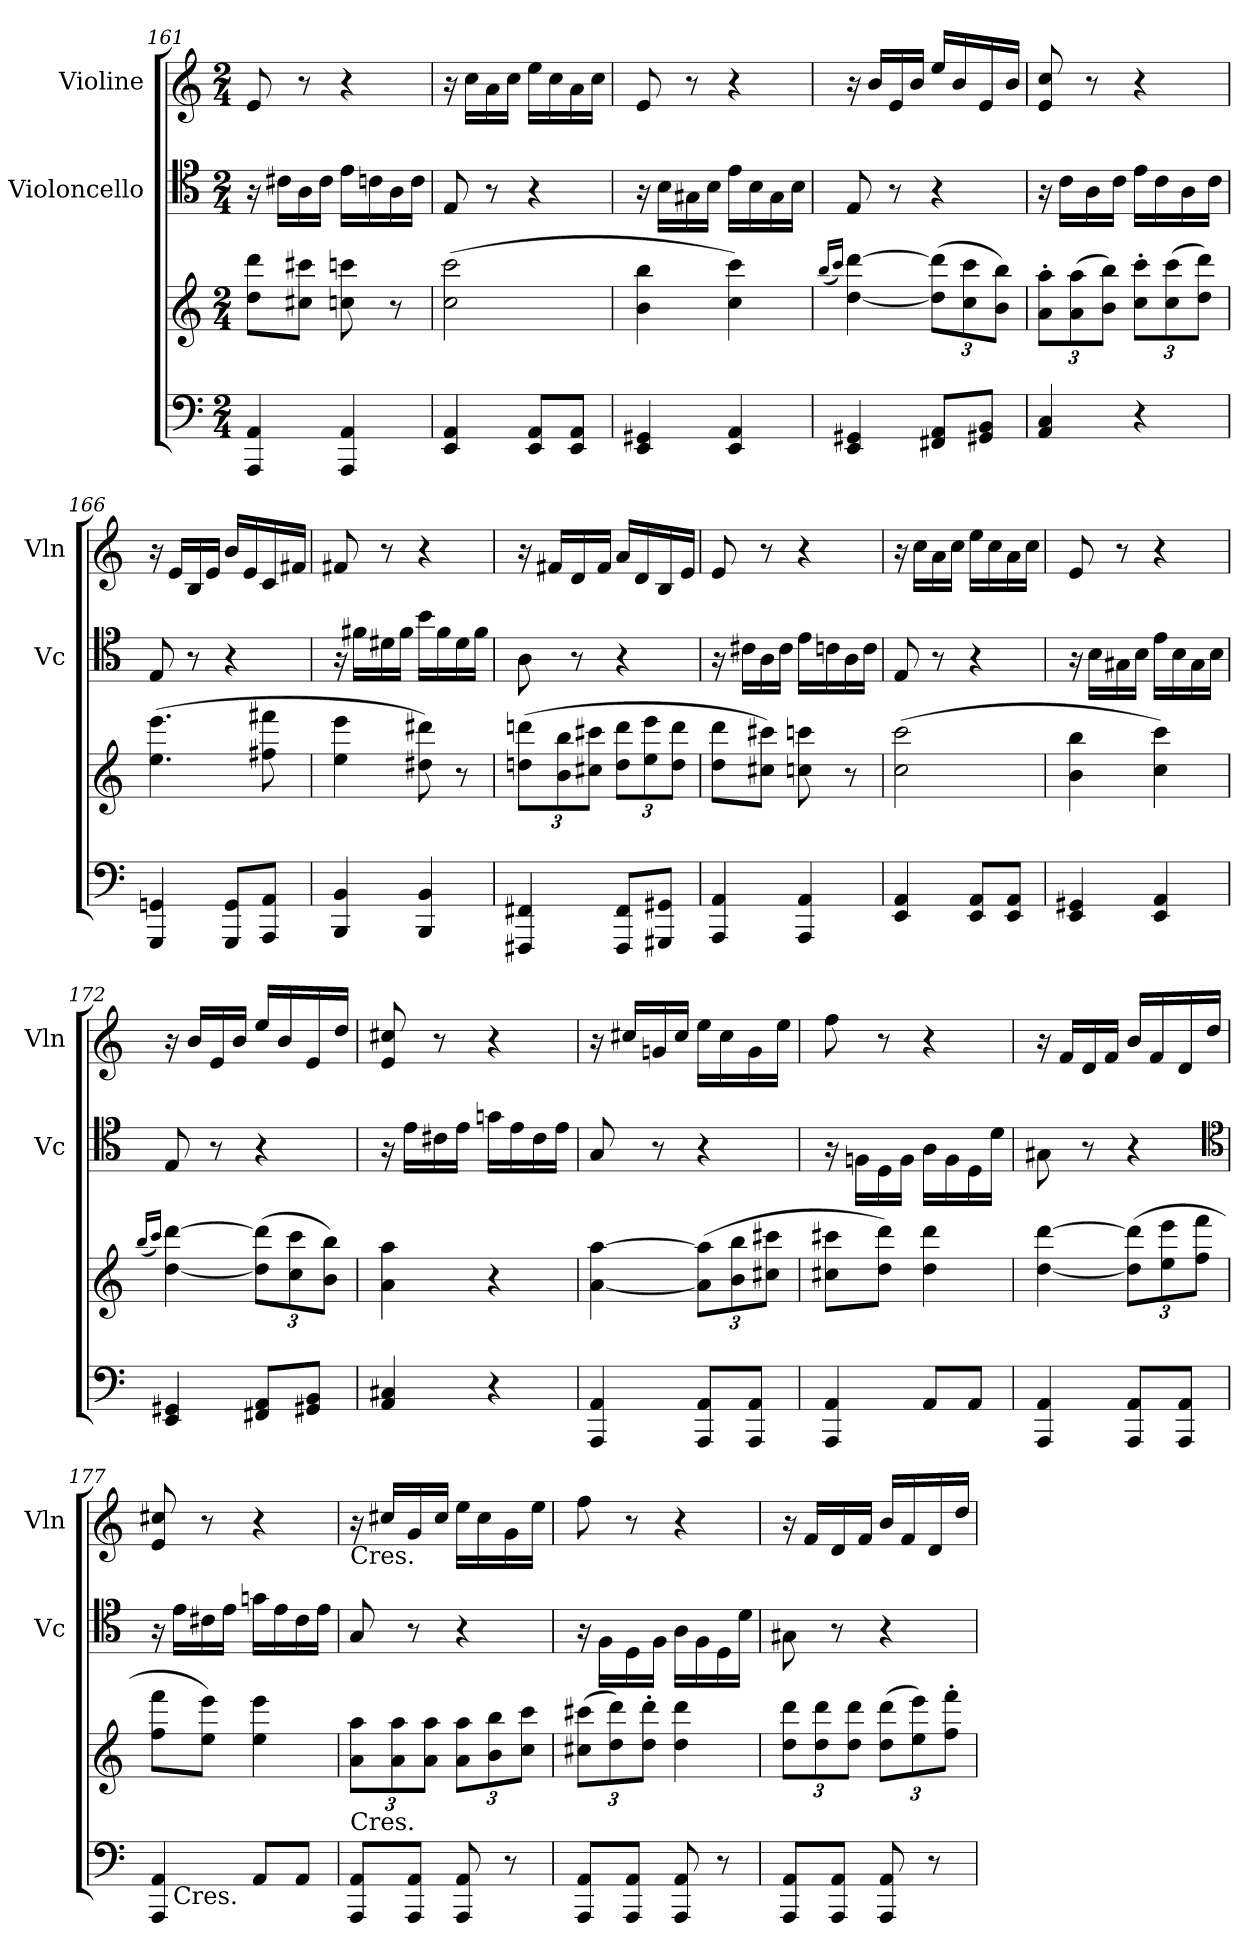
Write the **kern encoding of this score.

**kern	**kern	**kern	**kern
*part3	*part3	*part2	*part1
*staff4	*staff3	*staff2	*staff1
*	*	*I"Violoncello	*I"Violine
*	*	*I'Vc	*I'Vln
*clefF4	*clefG2	*clefC4	*clefG2
*k[]	*k[]	*k[]	*k[]
*M2/4	*M2/4	*M2/4	*M2/4
=161	=161	=161	=161
4AAA/ 4AA/	8dd\ 8ddd\L	16r	8e/
.	.	16c#X\LL	.
.	8cc#X\ 8ccc#X\J	16A\	8r
.	.	16c#\JJ	.
4AAA/ 4AA/	8ccn\ 8cccn\	16e\LL	4r
.	.	16cn\	.
.	8r	16A\	.
.	.	16c\JJ	.
=162	=162	=162	=162
4EE/ 4AA/	(>2cc\ 2ccc\	8E/	16r
.	.	.	16cc\LL
.	.	8r	16a\
.	.	.	16cc\JJ
8EE/ 8AA/L	.	4r	16ee\LL
.	.	.	16cc\
8EE/ 8AA/J	.	.	16a\
.	.	.	16cc\JJ
=163	=163	=163	=163
4EE/ 4GG#X/	4b\ 4bb\	16r	8e/
.	.	16B\LL	.
.	.	16G#X\	8r
.	.	16B\JJ	.
4EE/ 4AA/	4cc\ 4ccc\)	16e\LL	4r
.	.	16B\	.
.	.	16G#\	.
.	.	16B\JJ	.
=164	=164	=164	=164
.	(<16qqbb/LL	.	.
.	16qqccc/JJ)	.	.
4EE/ 4GG#X/	[4dd\ [4ddd\	8E/	16r
.	.	.	16b/LL
.	.	8r	16e/
.	.	.	16b/JJ
*	*Xbrackettup	*	*
8FF#X/ 8AA/L	(>12dd]\ 12ddd]\L	4r	16ee/LL
.	.	.	16b/
.	12cc\ 12ccc\	.	.
8GG#X/ 8BB/J	.	.	16e/
.	12b\ 12bb\J)	.	.
.	.	.	16b/JJ
=165	=165	=165	=165
4AA/ 4C/	12a'\ 12aa'\L	16r	8e/ 8cc/
.	.	16c\LL	.
.	(>12a\ 12aa\	.	.
.	.	16A\	8r
.	12b\ 12bb\J)	.	.
.	.	16c\JJ	.
4r	12cc'\ 12ccc'\L	16e\LL	4r
.	.	16c\	.
.	(>12cc\ 12ccc\	.	.
.	.	16A\	.
.	12dd\ 12ddd\J)	.	.
.	.	16c\JJ	.
=166	=166	=166	=166
4GGG/ 4GGn/	(>4.ee\ 4.eee\	8E/	16r
.	.	.	16e/LL
.	.	8r	16B/
.	.	.	16e/JJ
8GGG/ 8GG/L	.	4r	16b/LL
.	.	.	16e/
8AAA/ 8AA/J	8ff#X\ 8fff#X\	.	16c/
.	.	.	16f#X/JJ
=167	=167	=167	=167
4BBB/ 4BB/	4ee\ 4eee\	16r	8f#X/
.	.	16f#X\LL	.
.	.	16d#X\	8r
.	.	16f#\JJ	.
4BBB/ 4BB/	8dd#X\ 8ddd#X\)	16b\LL	4r
.	.	16f#\	.
.	8r	16d#\	.
.	.	16f#\JJ	.
=168	=168	=168	=168
4FFF#X/ 4FF#X/	(>12ddn\ 12dddn\L	8A\	16r
.	.	.	16f#X/LL
.	12b\ 12bb\	.	.
.	.	8r	16d/
.	12cc#X\ 12ccc#X\J	.	.
.	.	.	16f#/JJ
8FFF#/ 8FF#/L	12dd\ 12ddd\L	4r	16a/LL
.	.	.	16d/
.	12ee\ 12eee\	.	.
8GGG#X/ 8GG#X/J	.	.	16B/
.	12dd\ 12ddd\J	.	.
.	.	.	16e/JJ
=169	=169	=169	=169
4AAA/ 4AA/	8dd\ 8ddd\L	16r	8e/
.	.	16c#X\LL	.
.	8cc#X\ 8ccc#X\J)	16A\	8r
.	.	16c#\JJ	.
4AAA/ 4AA/	8ccn\ 8cccn\	16e\LL	4r
.	.	16cn\	.
.	8r	16A\	.
.	.	16c\JJ	.
=170	=170	=170	=170
4EE/ 4AA/	(>2cc\ 2ccc\	8E/	16r
.	.	.	16cc\LL
.	.	8r	16a\
.	.	.	16cc\JJ
8EE/ 8AA/L	.	4r	16ee\LL
.	.	.	16cc\
8EE/ 8AA/J	.	.	16a\
.	.	.	16cc\JJ
=171	=171	=171	=171
4EE/ 4GG#X/	4b\ 4bb\	16r	8e/
.	.	16B\LL	.
.	.	16G#X\	8r
.	.	16B\JJ	.
4EE/ 4AA/	4cc\ 4ccc\)	16e\LL	4r
.	.	16B\	.
.	.	16G#\	.
.	.	16B\JJ	.
=172	=172	=172	=172
.	(<16qqbb/LL	.	.
.	16qqccc/JJ)	.	.
4EE/ 4GG#X/	[4dd\ [4ddd\	8E/	16r
.	.	.	16b/LL
.	.	8r	16e/
.	.	.	16b/JJ
8FF#X/ 8AA/L	(>12dd]\ 12ddd]\L	4r	16ee/LL
.	.	.	16b/
.	12cc\ 12ccc\	.	.
8GG#X/ 8BB/J	.	.	16e/
.	12b\ 12bb\J)	.	.
.	.	.	16dd/JJ
=173	=173	=173	=173
4AA/ 4C#X/	4a\ 4aa\	16r	8e/ 8cc#X/
.	.	16e\LL	.
.	.	16c#X\	8r
.	.	16e\JJ	.
4r	4r	16gn\LL	4r
.	.	16e\	.
.	.	16c#\	.
.	.	16e\JJ	.
=174	=174	=174	=174
4AAA/ 4AA/	[4a\ [4aa\	8G/	16r
.	.	.	16cc#X/LL
.	.	8r	16gn/
.	.	.	16cc#/JJ
8AAA/ 8AA/L	(>12a]\ 12aa]\L	4r	16ee\LL
.	.	.	16cc#\
.	12b\ 12bb\	.	.
8AAA/ 8AA/J	.	.	16g\
.	12cc#X\ 12ccc#X\J	.	.
.	.	.	16ee\JJ
=175	=175	=175	=175
4AAA/ 4AA/	8cc#X\ 8ccc#X\L	16r	8ff\
.	.	16Fn\LL	.
.	8dd\ 8ddd\J)	16D\	8r
.	.	16F\JJ	.
8AA/L	4dd\ 4ddd\	16A\LL	4r
.	.	16F\	.
8AA/J	.	16D\	.
.	.	16d\JJ	.
=176	=176	=176	=176
4AAA/ 4AA/	[4dd\ [4ddd\	8G#X\	16r
.	.	.	16f/LL
.	.	8r	16d/
.	.	.	16f/JJ
8AAA/ 8AA/L	(>12dd]\ 12ddd]\L	4r	16b/LL
.	.	.	16f/
.	12ee\ 12eee\	.	.
8AAA/ 8AA/J	.	.	16d/
.	12ff\ 12fff\J	.	.
.	.	.	16dd/JJ
*	*	*clefC4	*
=177	=177	=177	=177
*^	*	*	*
4AAA/ 4AA/	16ryy	8ff\ 8fff\L	16r	8e/ 8cc#X/
!	!LO:TX:b:t=Cres.	!	!	!
.	4..ryy	.	16e\LL	.
.	.	8ee\ 8eee\J)	16c#X\	8r
.	.	.	16e\JJ	.
8AA/L	.	4ee\ 4eee\	16gn\LL	4r
.	.	.	16e\	.
8AA/J	.	.	16c#\	.
.	.	.	16e\JJ	.
=178	=178	=178	=178	=178
!	!	!	!	!LO:TX:b:t=Cres.
!	!	!LO:TX:b:t=Cres.	!	!
*v	*v	*	*	*
8AAA/ 8AA/L	12a\ 12aa\L	8G/	16r
.	.	.	16cc#X/LL
.	12a\ 12aa\	.	.
8AAA/ 8AA/J	.	8r	16g/
.	12a\ 12aa\J	.	.
.	.	.	16cc#/JJ
8AAA/ 8AA/	12a\ 12aa\L	4r	16ee\LL
.	.	.	16cc#\
.	12b\ 12bb\	.	.
8r	.	.	16g\
.	12cc\ 12ccc\J	.	.
.	.	.	16ee\JJ
=179	=179	=179	=179
8AAA/ 8AA/L	(>12cc#X\ 12ccc#X\L	16r	8ff\
.	.	16F\LL	.
.	12dd\ 12ddd\)	.	.
8AAA/ 8AA/J	.	16D\	8r
.	12dd'\ 12ddd'\J	.	.
.	.	16F\JJ	.
8AAA/ 8AA/	4dd\ 4ddd\	16A\LL	4r
.	.	16F\	.
8r	.	16D\	.
.	.	16d\JJ	.
=180	=180	=180	=180
8AAA/ 8AA/L	12dd\ 12ddd\L	8G#X\	16r
.	.	.	16f/LL
.	12dd\ 12ddd\	.	.
8AAA/ 8AA/J	.	8r	16d/
.	12dd\ 12ddd\J	.	.
.	.	.	16f/JJ
8AAA/ 8AA/	(>12dd\ 12ddd\L	4r	16b/LL
.	.	.	16f/
.	12ee\ 12eee\)	.	.
8r	.	.	16d/
.	12ff'\ 12fff'\J	.	.
.	.	.	16dd/JJ
=	=	=	=
*-	*-	*-	*-
